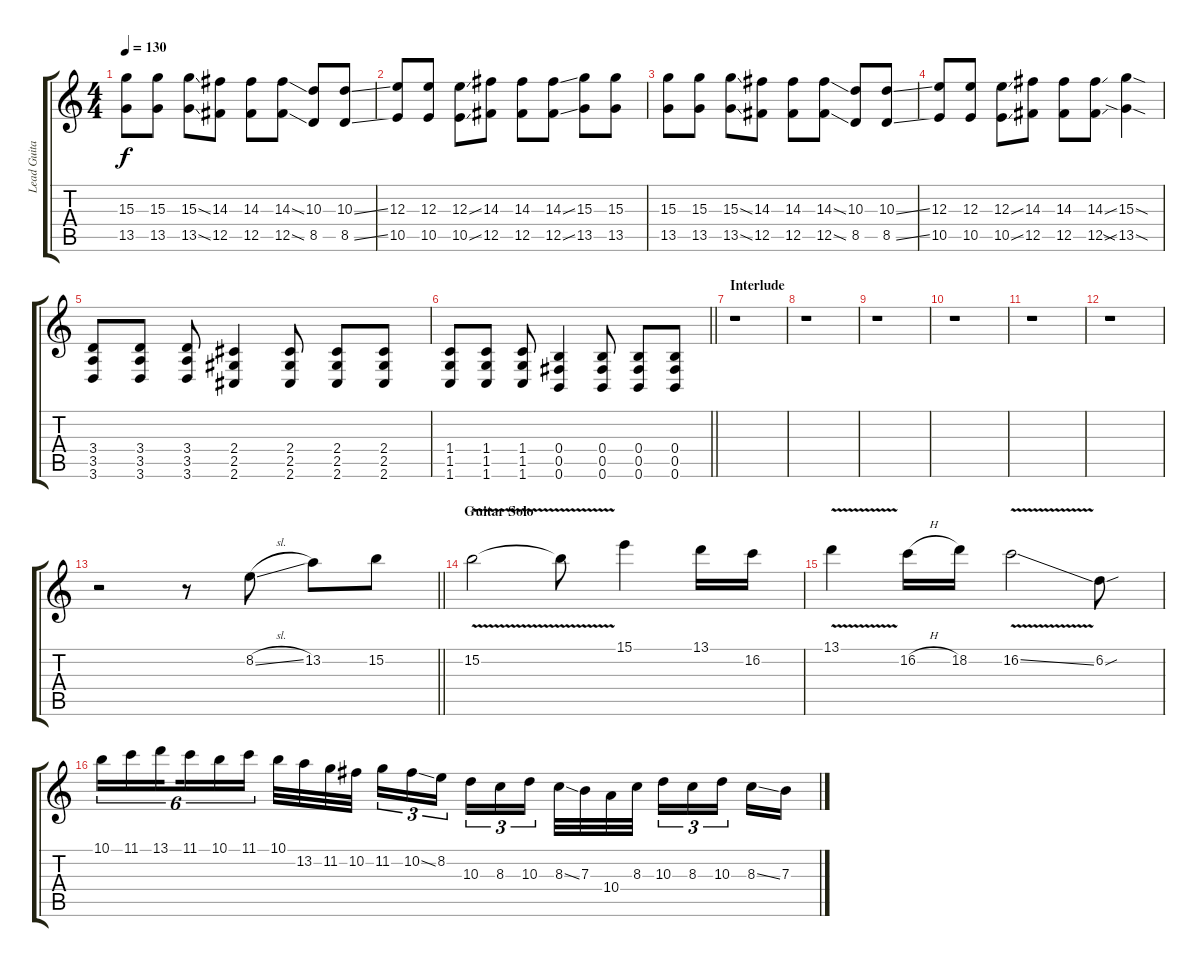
\track ("Lead Guitar" "Lead Guita") {instrument distortionguitar}
\staff {score tabs}
\tuning (Db4 Ab3 E3 B2 Gb2 B1) {hide}
\ts (4 4)
\tempo 130
\clef g2
\ks c
(15.3 13.5).8{dy f} (15.3 13.5).8 (15.3{ss} 13.5{ss}).8 (14.3 12.5).8 (14.3 12.5).8 (14.3{ss} 12.5{ss}).8 (10.3 8.5).8 (10.3{ss} 8.5{ss}).8 |
(12.3 10.5).8 (12.3 10.5).8 (12.3{ss} 10.5{ss}).8 (14.3 12.5).8 (14.3 12.5).8 (14.3{ss} 12.5{ss}).8 (15.3 13.5).8 (15.3 13.5).8 |
(15.3 13.5).8 (15.3 13.5).8 (15.3{ss} 13.5{ss}).8 (14.3 12.5).8 (14.3 12.5).8 (14.3{ss} 12.5{ss}).8 (10.3 8.5).8 (10.3{ss} 8.5{ss}).8 |
(12.3 10.5).8 (12.3 10.5).8 (12.3{ss} 10.5{ss}).8 (14.3 12.5).8 (14.3 12.5).8 (14.3{ss} 12.5{ss}).8 (15.3{sod} 13.5{sia sod}).4 |
(3.4 3.5 3.6).8 (3.4 3.5 3.6).8 (3.4 3.5 3.6).8 (2.4 2.5 2.6).4 (2.4 2.5 2.6).8 (2.4 2.5 2.6).8 (2.4 2.5 2.6).8 |
\barLineRight lightlight
(1.4 1.5 1.6).8 (1.4 1.5 1.6).8 (1.4 1.5 1.6).8 (0.4 0.5 0.6).4 (0.4 0.5 0.6).8 (0.4 0.5 0.6).8 (0.4 0.5 0.6).8 |
\section ("" "Interlude")
r.1 |
r.1 |
r.1 |
r.1 |
r.1 |
r.1 |
\barLineRight lightlight
r.2 r.8 8.2{sl}.8 13.2.8 15.2.8 |
\section ("" "Guitar Solo")
15.2{v}.2{volume 16} 15.2{t}.8 15.1.4 13.1.16 16.2.16 |
13.1{v}.4 16.2{h}.16 18.2.16 16.2{v ss}.2 6.2{sou}.8 |
10.1.16{tu (6 4)} 11.1.16{tu (6 4)} 13.1.16{tu (6 4) beam splitsecondary} 11.1.16{tu (6 4)} 10.1.16{tu (6 4)} 11.1.16{tu (6 4)} 10.1.32 13.2.32 11.2.32 10.2.32{beam splitsecondary} 11.2.16{tu (3 2)} 10.2{ss}.16{tu (3 2)} 8.2.16{tu (3 2)} 10.3.16{tu (3 2)} 8.3.16{tu (3 2)} 10.3.16{tu (3 2) beam splitsecondary} 8.3{ss}.32 7.3.32 10.4.32 8.3.32 10.3.16{tu (3 2)} 8.3.16{tu (3 2)} 10.3.16{tu (3 2) beam splitsecondary} 8.3{ss}.16 7.3.16
